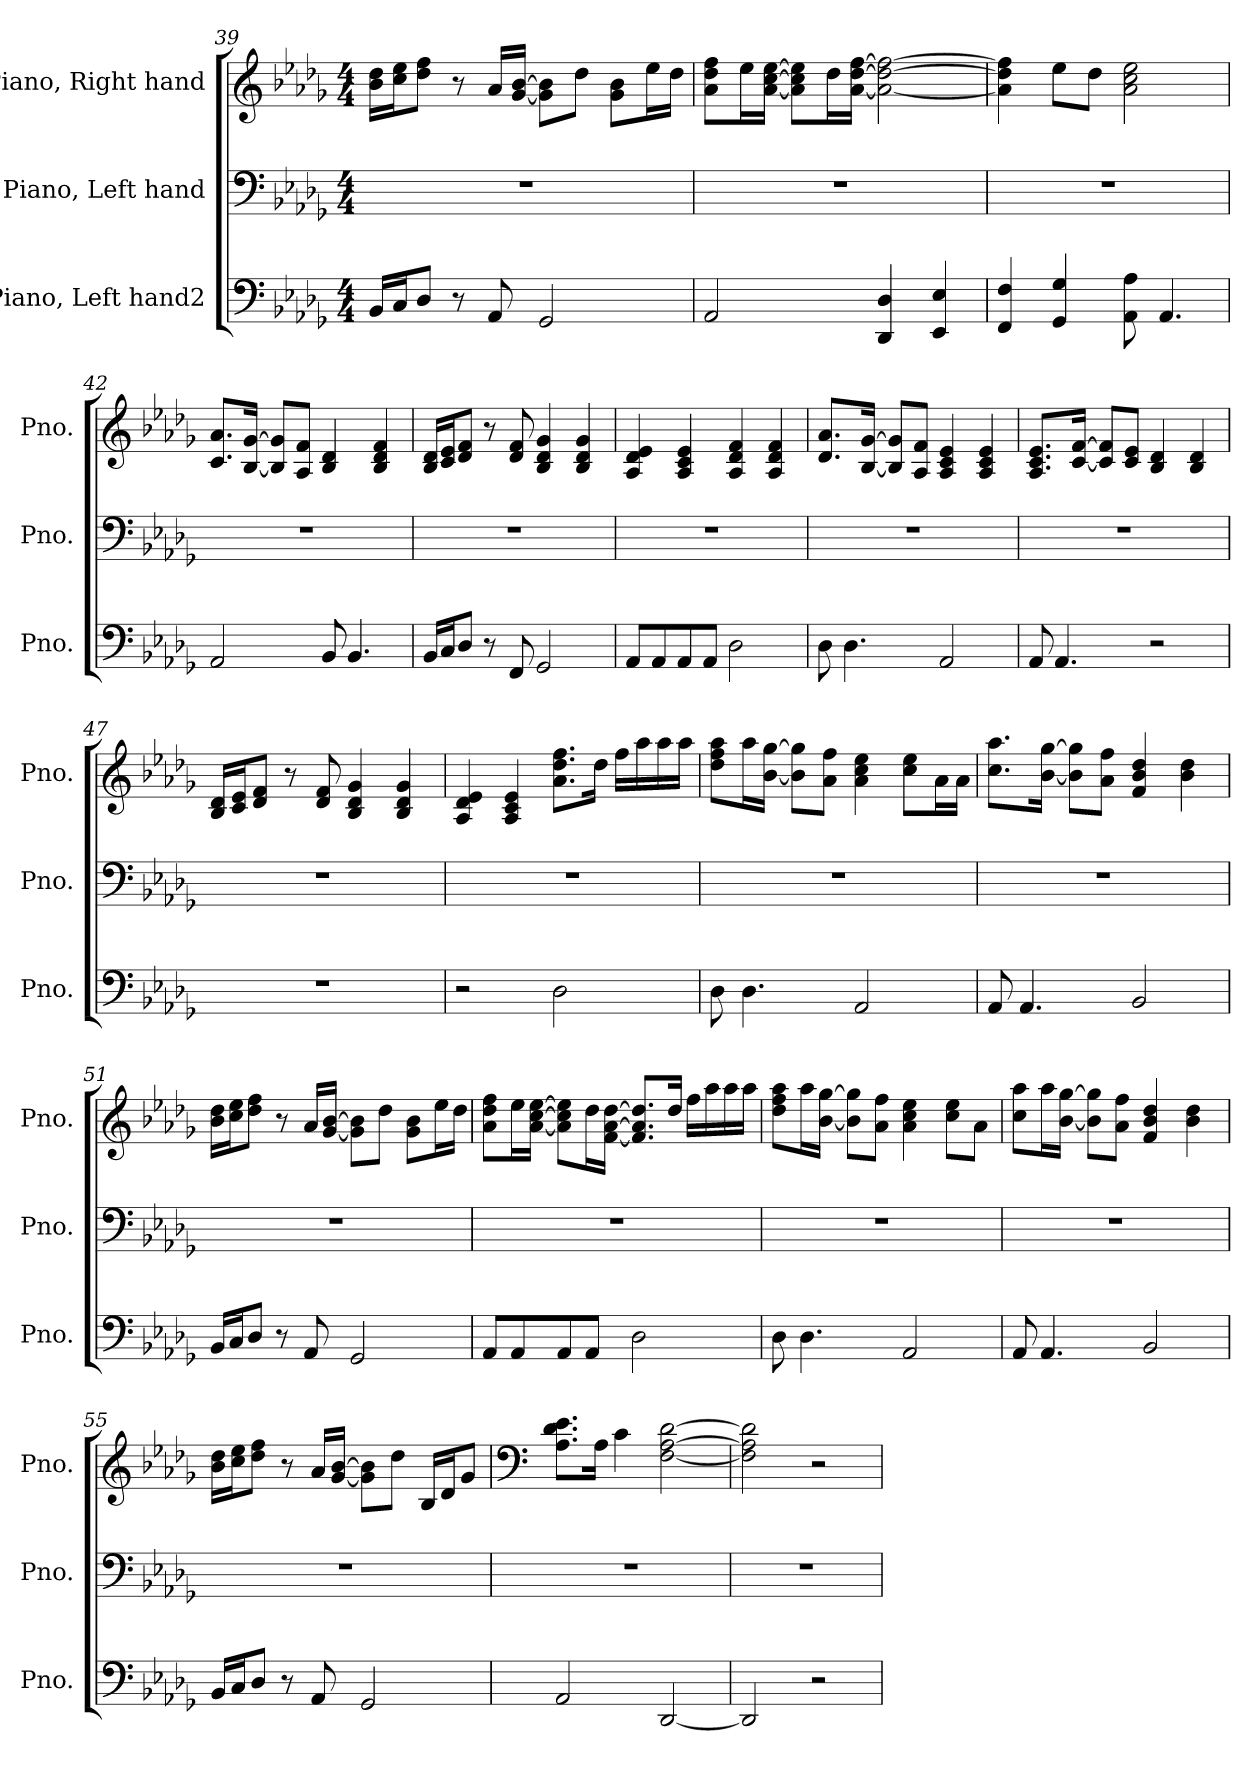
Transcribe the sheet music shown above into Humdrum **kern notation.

**kern	**kern	**kern
*part3	*part2	*part1
*staff3	*staff2	*staff1
*I"Piano, Left hand2	*I"Piano, Left hand	*I"Piano, Right hand
*I'Pno.	*I'Pno.	*I'Pno.
*clefF4	*clefF4	*clefG2
*k[b-e-a-d-g-]	*k[b-e-a-d-g-]	*k[b-e-a-d-g-]
*M4/4	*M4/4	*M4/4
=39	=39	=39
16BB-/LL	1r	16b-\ 16dd-\LL
16C/J	.	16cc\ 16ee-\J
8D-/J	.	8dd-\ 8ff\J
8r	.	8r
8AA-/	.	16a-/LL
.	.	[16g-/ [16b-/JJ
2GG-/	.	8g-\] 8b-\]L
.	.	8dd-\J
.	.	8g-\ 8b-\L
.	.	16ee-\L
.	.	16dd-\JJ
=40	=40	=40
2AA-/	1r	8a-\ 8dd-\ 8ff\L
.	.	16ee-\L
.	.	[16a-\ [16cc\ [16ee-\JJ
.	.	8a-\] 8cc\] 8ee-\]L
.	.	16dd-\L
.	.	[16a-\ [16dd-\ [16ff\JJ
4DD-/ 4D-/	.	2a-\_ 2dd-\_ 2ff\_
4EE-/ 4E-/	.	.
=41	=41	=41
4FF/ 4F/	1r	4a-\] 4dd-\] 4ff\]
4GG-/ 4G-/	.	8ee-\L
.	.	8dd-\J
8AA-\ 8A-\	.	2a-\ 2cc\ 2ee-\
4.AA-/	.	.
!!LO:LB:g=z
=42	=42	=42
2AA-/	1r	8.c/ 8.a-/L
.	.	[16B-/ [16g-/Jk
.	.	8B-/] 8g-/]L
.	.	8A-/ 8f/J
8BB-/	.	4B-/ 4d-/
4.BB-/	.	.
.	.	4B-/ 4d-/ 4f/
=43	=43	=43
16BB-/LL	1r	16B-/ 16d-/LL
16C/J	.	16c/ 16e-/J
8D-/J	.	8d-/ 8f/J
8r	.	8r
8FF/	.	8d-/ 8f/
2GG-/	.	4B-/ 4d-/ 4g-/
.	.	4B-/ 4d-/ 4g-/
=44	=44	=44
8AA-/L	1r	4A-/ 4d-/ 4e-/
8AA-/	.	.
8AA-/	.	4A-/ 4c/ 4e-/
8AA-/J	.	.
2D-\	.	4A-/ 4d-/ 4f/
.	.	4A-/ 4d-/ 4f/
=45	=45	=45
8D-\	1r	8.d-/ 8.a-/L
4.D-\	.	.
.	.	[16B-/ [16g-/Jk
.	.	8B-/] 8g-/]L
.	.	8A-/ 8f/J
2AA-/	.	4A-/ 4c/ 4e-/
.	.	4A-/ 4c/ 4e-/
!!LO:LB:g=z
=46	=46	=46
8AA-/	1r	8.A-/ 8.c/ 8.e-/L
4.AA-/	.	.
.	.	[16c/ [16f/Jk
.	.	8c/] 8f/]L
.	.	8c/ 8e-/J
2r	.	4B-/ 4d-/
.	.	4B-/ 4d-/
=47	=47	=47
1r	1r	16B-/ 16d-/LL
.	.	16c/ 16e-/J
.	.	8d-/ 8f/J
.	.	8r
.	.	8d-/ 8f/
.	.	4B-/ 4d-/ 4g-/
.	.	4B-/ 4d-/ 4g-/
=48	=48	=48
2r	1r	4A-/ 4d-/ 4e-/
.	.	4A-/ 4c/ 4e-/
2D-\	.	8.a-\ 8.dd-\ 8.ff\L
.	.	16dd-\Jk
.	.	16ff\LL
.	.	16aa-\
.	.	16aa-\
.	.	16aa-\JJ
=49	=49	=49
8D-\	1r	8dd-\ 8ff\ 8aa-\L
4.D-\	.	16aa-\L
.	.	[16b-\ [16gg-\JJ
.	.	8b-\] 8gg-\]L
.	.	8a-\ 8ff\J
2AA-/	.	4a-\ 4cc\ 4ee-\
.	.	8cc\ 8ee-\L
.	.	16a-\L
.	.	16a-\JJ
!!LO:PB:g=z
=50	=50	=50
8AA-/	1r	8.cc\ 8.aa-\L
4.AA-/	.	.
.	.	[16b-\ [16gg-\Jk
.	.	8b-\] 8gg-\]L
.	.	8a-\ 8ff\J
2BB-/	.	4f/ 4b-/ 4dd-/
.	.	4b-\ 4dd-\
=51	=51	=51
16BB-/LL	1r	16b-\ 16dd-\LL
16C/J	.	16cc\ 16ee-\J
8D-/J	.	8dd-\ 8ff\J
8r	.	8r
8AA-/	.	16a-/LL
.	.	[16g-/ [16b-/JJ
2GG-/	.	8g-\] 8b-\]L
.	.	8dd-\J
.	.	8g-\ 8b-\L
.	.	16ee-\L
.	.	16dd-\JJ
=52	=52	=52
8AA-/L	1r	8a-\ 8dd-\ 8ff\L
8AA-/	.	16ee-\L
.	.	[16a-\ [16cc\ [16ee-\JJ
8AA-/	.	8a-\] 8cc\] 8ee-\]L
8AA-/J	.	16dd-\L
.	.	[16f\ [16a-\ [16dd-\JJ
2D-\	.	8.f/] 8.a-/] 8.dd-/]L
.	.	16dd-/Jk
.	.	16ff\LL
.	.	16aa-\
.	.	16aa-\
.	.	16aa-\JJ
!!LO:LB:g=z
=53	=53	=53
8D-\	1r	8dd-\ 8ff\ 8aa-\L
4.D-\	.	16aa-\L
.	.	[16b-\ [16gg-\JJ
.	.	8b-\] 8gg-\]L
.	.	8a-\ 8ff\J
2AA-/	.	4a-\ 4cc\ 4ee-\
.	.	8cc\ 8ee-\L
.	.	8a-\J
=54	=54	=54
8AA-/	1r	8cc\ 8aa-\L
4.AA-/	.	16aa-\L
.	.	[16b-\ [16gg-\JJ
.	.	8b-\] 8gg-\]L
.	.	8a-\ 8ff\J
2BB-/	.	4f/ 4b-/ 4dd-/
.	.	4b-\ 4dd-\
=55	=55	=55
16BB-/LL	1r	16b-\ 16dd-\LL
16C/J	.	16cc\ 16ee-\J
8D-/J	.	8dd-\ 8ff\J
8r	.	8r
8AA-/	.	16a-/LL
.	.	[16g-/ [16b-/JJ
2GG-/	.	8g-\] 8b-\]L
.	.	8dd-\J
.	.	16B-/LL
.	.	16d-/J
.	.	8g-/J
=56	=56	=56
*	*	*clefF4
2AA-/	1r	8.A-\ 8.d-\ 8.e-\L
.	.	16A-\Jk
.	.	4c\
[2DD-/	.	[2F\ [2A-\ [2d-\
=57	=57	=57
2DD-/]	1r	2F\] 2A-\] 2d-\]
2r	.	2r
=	=	=
*-	*-	*-
